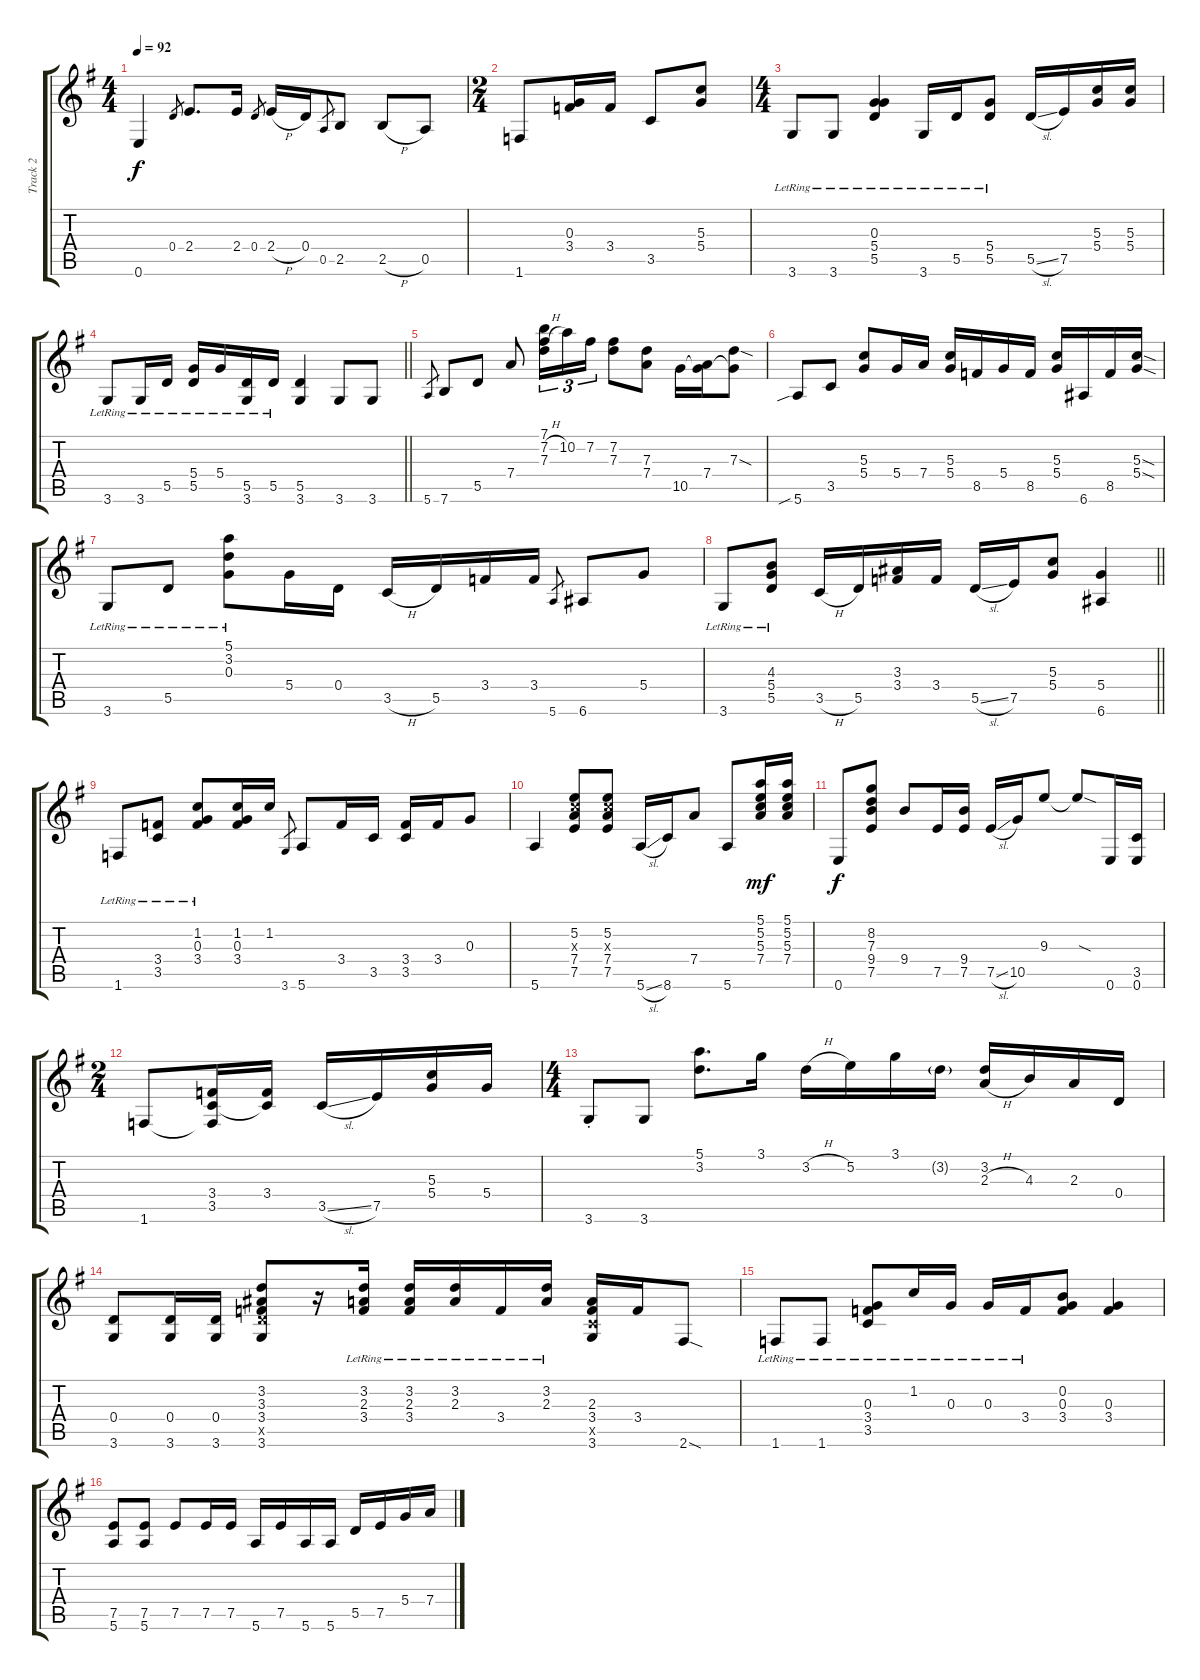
\track ("Track 2" "Track 2") {instrument electricguitarclean}
\staff {score tabs}
\tuning (E4 B3 G3 D3 A2 E2) {hide}
\ts (4 4)
\tempo 92
\clef g2
\ks g
0.6.4{dy f} 0.4.8{gr} 2.4.8{d} 2.4.16 0.4.8{gr} 2.4{h}.16 0.4.16 0.5.8{gr} 2.5.8 2.5{h}.8 0.5.8 |
\ts (2 4)
1.6.8 (0.3 3.4).16 3.4.16 3.5.8 (5.3 5.4).8 |
\ts (4 4)
3.6{lr}.8 3.6{lr}.8 (0.3{lr} 5.4{lr} 5.5{lr}).4 3.6{lr}.16 5.5{lr}.16 (5.4{lr} 5.5{lr}).8 5.5{sl}.16 7.5.16 (5.3 5.4).16 (5.3 5.4).16 |
\barLineRight lightlight
3.6{lr}.8 3.6{lr}.16 5.5{lr}.16 (5.4{lr} 5.5{lr}).16 5.4{lr}.16 (5.5{lr} 3.6{lr}).16 5.5{lr}.16 (5.5 3.6).4 3.6.8 3.6.8 |
5.6.8{gr} 7.6.8 5.5.8 7.4.8 (7.1 7.2{h} 7.3).16{tu (3 2)} 10.2.16{tu (3 2)} 7.2.16{tu (3 2)} (7.2 7.3).8 (7.3 7.4).8 10.5.16 (7.4 10.5{t}).16 (7.3{sod} 10.5{t}).8 |
5.6{sib}.8 3.5.8 (5.3 5.4).8 5.4.16 7.4.16 (5.3 5.4).16 8.5.16 5.4.16 8.5.16 (5.3 5.4).16 6.6.16 8.5.16 (5.3{sod} 5.4{sod}).16 |
3.6{lr}.8 5.5{lr}.8 (5.1{lr} 3.2{lr} 0.3{lr}).8 5.4.16 0.4.16 3.5{h}.16 5.5.16 3.4.16 3.4.16 5.6.8{gr} 6.6.8 5.4.8 |
\barLineRight lightlight
3.6{lr}.8 (4.3{lr} 5.4{lr} 5.5{lr}).8 3.5{h}.16 5.5.16 (3.3 3.4).16 3.4.16 5.5{sl}.16 7.5.16 (5.3 5.4).8 (5.4 6.6).4 |
1.6{lr}.8 (3.4{lr} 3.5{lr}).8 (1.2{lr} 0.3{lr} 3.4{lr}).8 (1.2 0.3 3.4).16 1.2.16 3.6.8{gr} 5.6.8 3.4.16 3.5.16 (3.4 3.5).16 3.4.16 0.3.8 |
5.6.4 (5.2 5.3{x} 7.4 7.5).8 (5.2 5.3{x} 7.4 7.5).8 5.6{sl}.16 8.6.16 7.4.8 5.6.8 (5.1 5.2 5.3 7.4).16{dy mf} (5.1 5.2 5.3 7.4).16 |
0.6.8{dy f} (8.2 7.3 9.4 7.5).8 9.4.8 7.5.16 (9.4 7.5).16 7.5{sl}.16 10.5.16 9.3.8 9.3{sod t}.8 0.6.16 (3.5 0.6).16 |
\ts (2 4)
1.6.8 (3.4 3.5 1.6{t}).16 (3.4 3.5{t}).16 3.5{sl}.16 7.5.16 (5.3 5.4).16 5.4.16 |
\ts (4 4)
3.6{st}.8 3.6.8 (5.1 3.2).8{d} 3.1.16 3.2{h}.16 5.2.16 3.1.16 3.2{g}.16 (3.2 2.3{h}).16 4.3.16 2.3.16 0.4.16 |
(0.4 3.6).8 (0.4 3.6).16 (0.4 3.6).16 (3.2 3.3 3.4 5.5{x} 3.6).8 r.16 (3.2{lr} 2.3{lr} 3.4{lr}).16 (3.2{lr} 2.3{lr} 3.4{lr}).16 (3.2{lr} 2.3{lr}).16 3.4{lr}.16 (3.2{lr} 2.3{lr}).16 (2.3 3.4 3.5{x} 3.6).16 3.4.16 2.6{sod}.8 |
1.6{lr}.8 1.6{lr}.8 (0.3{lr} 3.4{lr} 3.5{lr}).8 1.2{lr}.16 0.3{lr}.16 0.3{lr}.16 3.4{lr}.16 (0.2 0.3 3.4).8 (0.3 3.4).4 |
(7.5 5.6).8 (7.5 5.6).8 7.5.8 7.5.16 7.5.16 5.6.16 7.5.16 5.6.16 5.6.16 5.5.16 7.5.16 5.4.16 7.4.16
